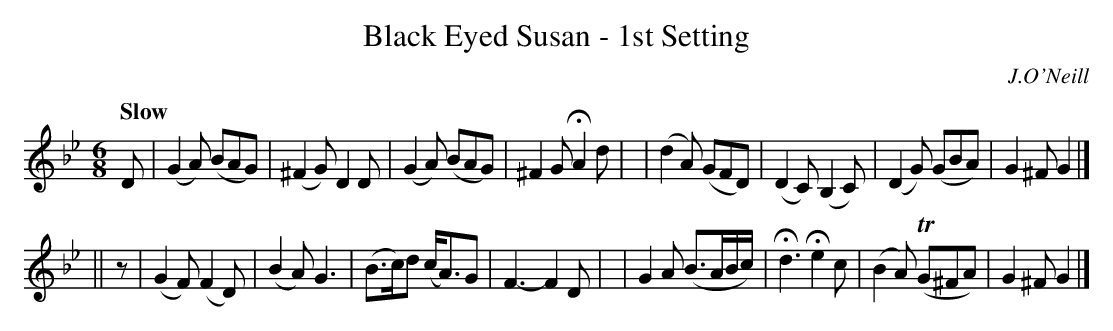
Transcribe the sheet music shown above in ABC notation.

X:1
T: Black Eyed Susan - 1st Setting
O: J.O'Neill
Q: "Slow"
M: 6/8
L: 1/8
K: Gm
D \
| (G2A) (BAG) | (^F2G) D2D | (G2A) (BAG) | ^F2G HA2 d |\
| (d2A) (GFD) | (D2C) (B,2C) | (D2G) (GBA) | G2^F G2 |]
|| z \
| (G2F) (F2D) | (B2A) G3 | (B>c)d (c<A)G | F3- F2D |\
| G2A (B>AB/c/) | Hd3 He2 c | (B2A) (TG^FA) | G2^F G2 |]
